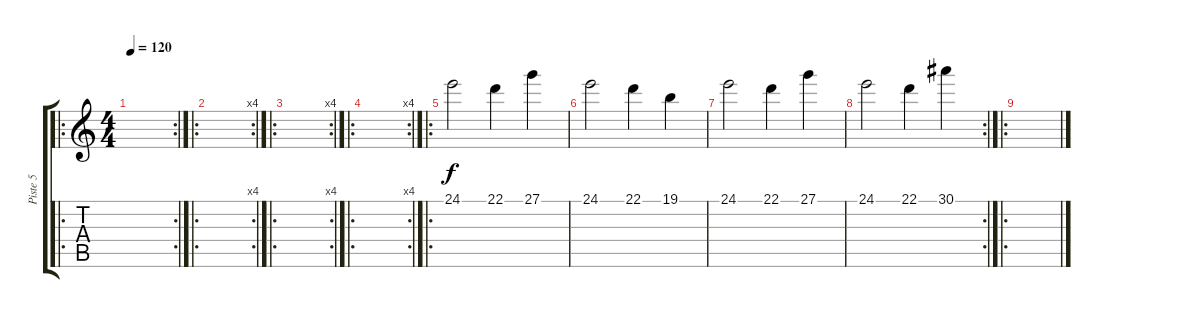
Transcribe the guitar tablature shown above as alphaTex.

\track ("Piste 5" "Piste 5") {instrument fx7echoes}
\staff {score tabs}
\tuning (E4 B3 G3 D3 A2 E2) {hide}
\ro
\rc 2
\ts (4 4)
\tempo 120
\clef g2
\ks c
|
\ro
\rc 4
|
\ro
\rc 4
|
\ro
\rc 4
|
\ro
24.1.2 22.1.4 27.1.4 |
24.1.2 22.1.4 19.1.4 |
24.1.2 22.1.4 27.1.4 |
\rc 2
24.1.2 22.1.4 30.1.4 |
\ro
